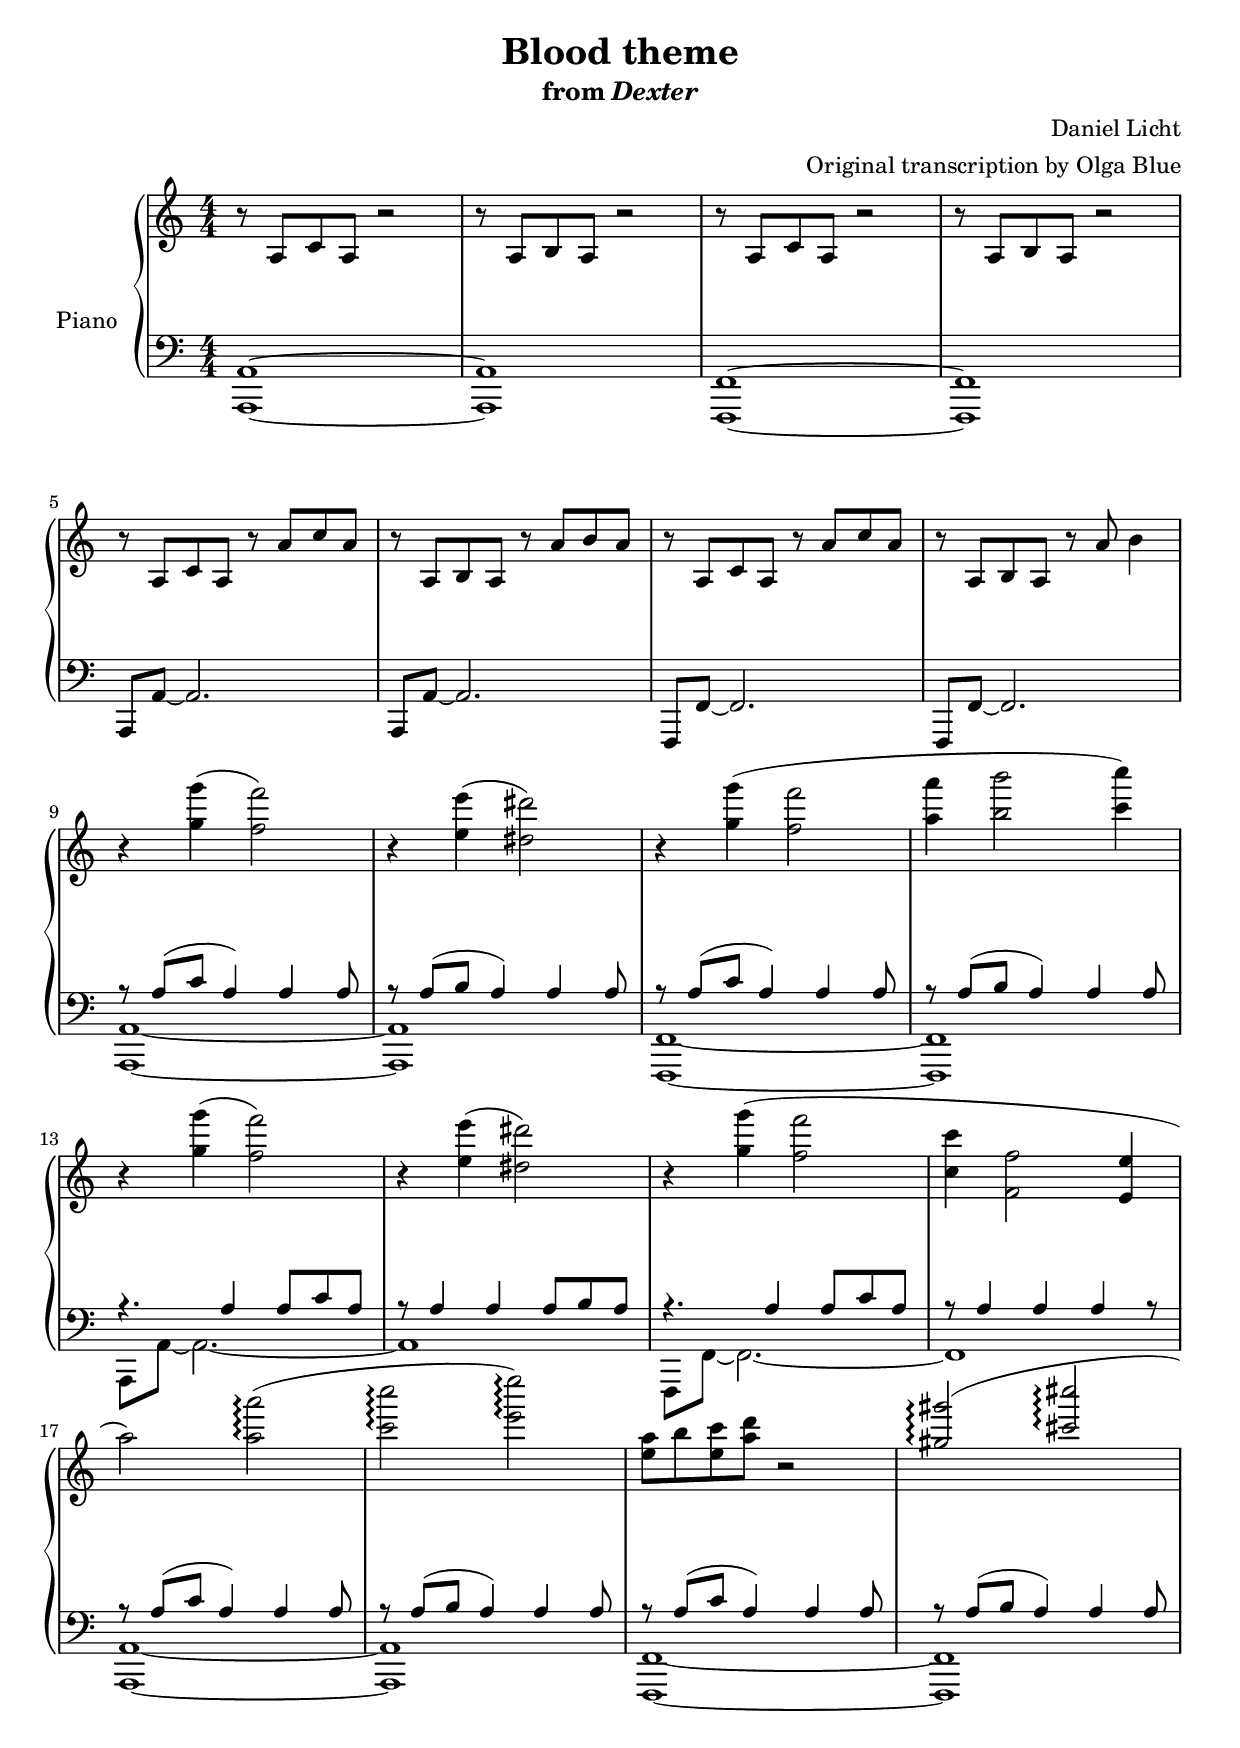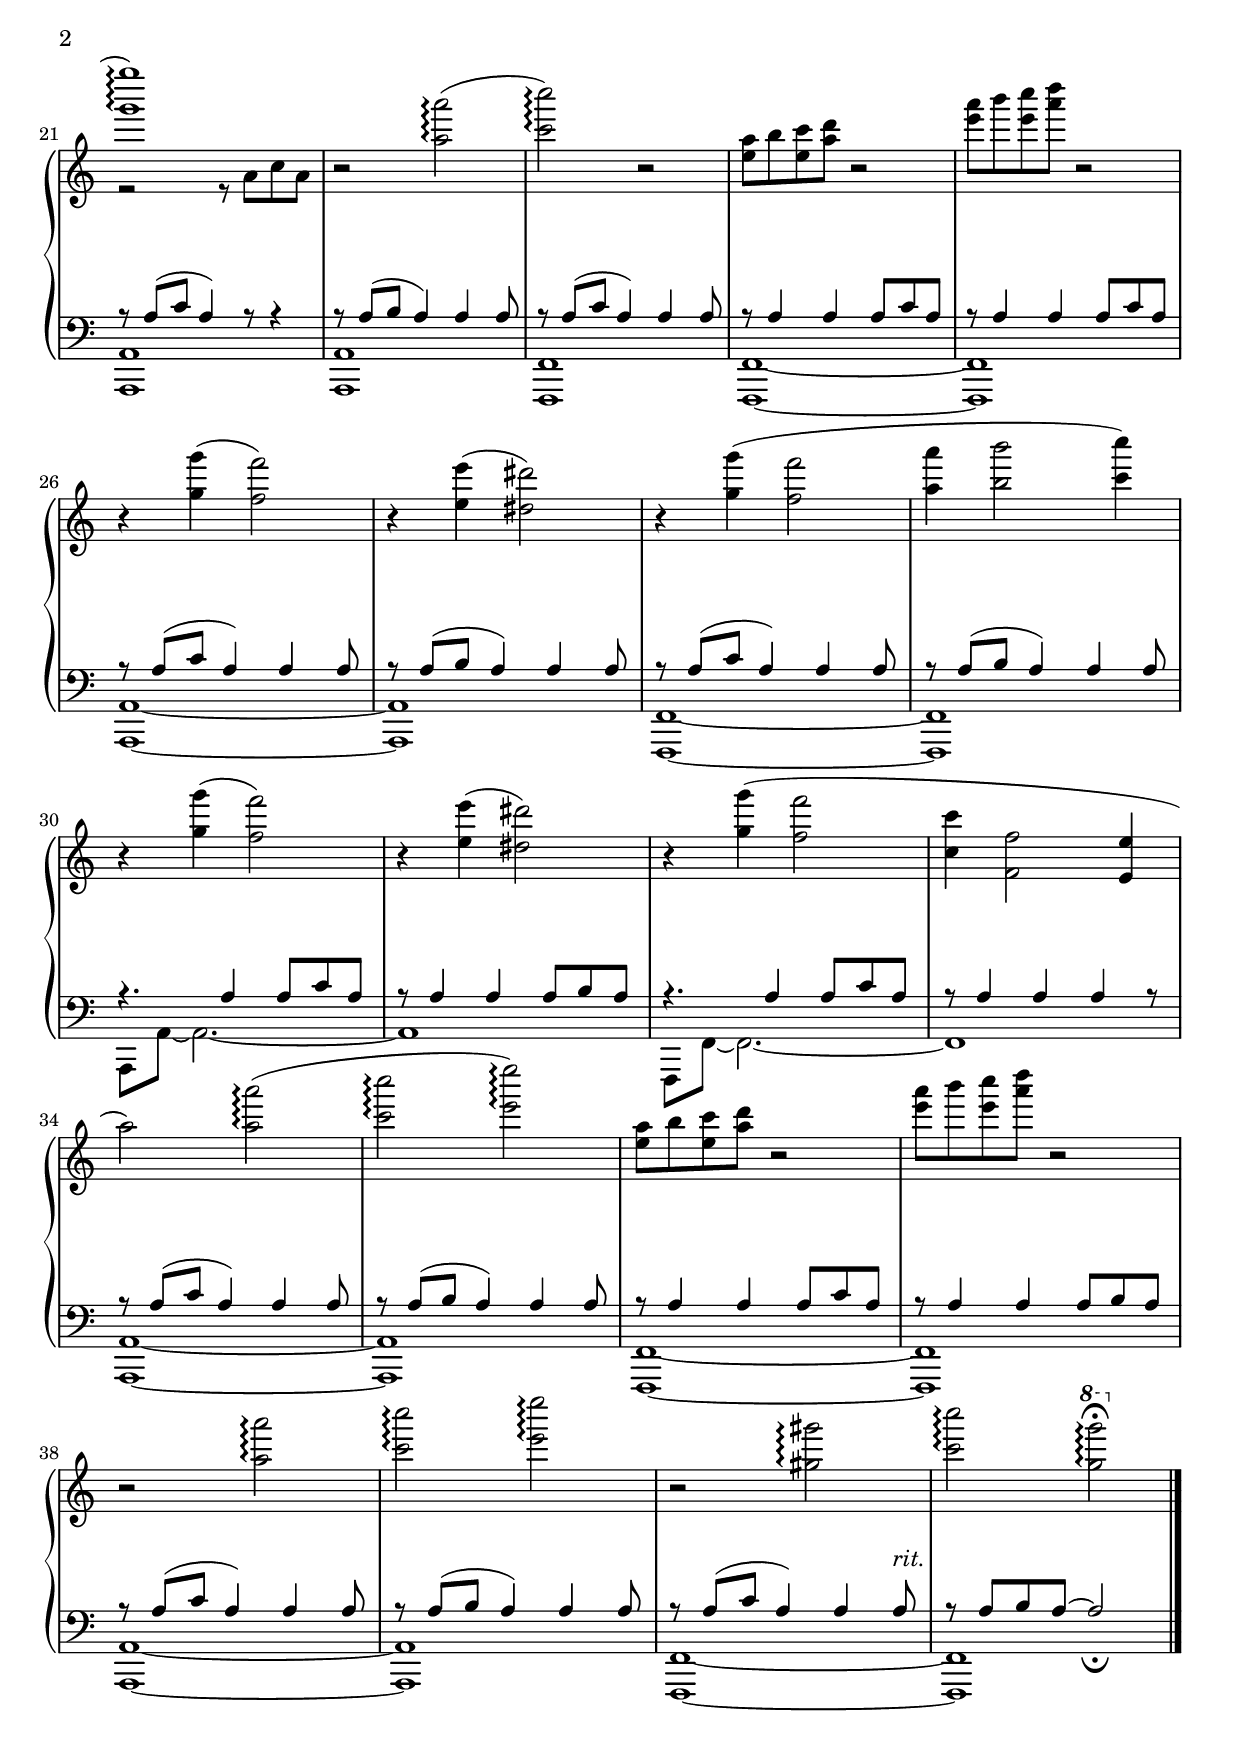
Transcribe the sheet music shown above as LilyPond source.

\version "2.14.2"

\header {
  title = "Blood theme"
  subtitle = \markup { "from" \italic "Dexter" }
  composer = "Daniel Licht"
  arranger = "Original transcription by Olga Blue"
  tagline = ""
}

global = {
  \key c \major
  \time 4/4
  \numericTimeSignature
  s1*4\break
  s1*4\break
  s1*4\break
  s1*4\break
  s1*4\break
  s1*5\break
  s1*4\break
  s1*4\break
  s1*4\break
  s1*4\break\bar "|."
}

upper = \relative c' {
  \clef treble
  r8 a c a r2
  r8 a b a r2
  r8 a c a r2
  r8 a b a r2

  r8 a c a r8 a' c a
  r8 a, b a r8 a' b a
  r8 a, c a r8 a' c a
  r8 a, b a r8 a' b4

  r4 <g' g'>4( <f f'>2)
  r4 <e e'>4( <dis dis'>2)
  r4 <g g'>4( <f f'>2
  <a a'>4 <b b'>2 <c c'>4)

  r4 <g g'>4( <f f'>2)
  r4 <e e'>4( <dis dis'>2)
  r4 <g g'>4( <f f'>2
  <c c'>4 <f, f'>2 <e e'>4

  a'2) <a a'>\arpeggio(
  <c c'>\arpeggio <e e'>\arpeggio)
  <e, a>8 b' <e, c'> <a d> r2

  <<
    {
      <gis gis'>2\arpeggio( <cis cis'>\arpeggio
      <g' g'>1\arpeggio)
    }
  \\
    {
      s1
      r2 r8 a,, c a
    }
  >>
  r2 <a' a'>2\arpeggio(
  <c c'>\arpeggio) r2
  <e, a>8 b' <e, c'> <a d> r2
  <e' a>8 b' <e, c'> <a d> r2

  r4 <g, g'>4( <f f'>2)
  r4 <e e'>4( <dis dis'>2)
  r4 <g g'>4( <f f'>2
  <a a'>4 <b b'>2 <c c'>4)

  r4 <g g'>4( <f f'>2)
  r4 <e e'>4( <dis dis'>2)
  r4 <g g'>4( <f f'>2
  <c c'>4 <f, f'>2 <e e'>4

  a'2) <a a'>\arpeggio(
  <c c'>\arpeggio <e e'>\arpeggio)
  <e, a>8 b' <e, c'> <a d> r2
  <e' a>8 b' <e, c'> <a d> r2

  r2 <a, a'>\arpeggio
  <c c'>\arpeggio <e e'>\arpeggio
  r2 <gis, gis'>\arpeggio
  <c c'>\arpeggio
  \ottava #1
  <g' g'>\arpeggio\fermata
  \ottava #0
}

lower = \relative c {
  \clef bass
  <a a,>1~
  <a a,>
  <f f,>~
  <f f,>

  a,8 a'~ a2.
  a,8 a'~ a2.
  f,8 f'~ f2.
  f,8 f'~ f2.

  <<
    {
      r8 a'( c a4) a a8
      r8 a( b a4) a a8
      r8 a( c a4) a a8
      r8 a( b a4) a a8

      r4. a4 a8 c a
      r8 a4 a a8 b a
      r4. a4 a8 c a
      r8 a4 a a r8

      r8 a( c a4) a a8
      r8 a( b a4) a a8
      r8 a( c a4) a a8
      r8 a( b a4) a a8

      r8 a( c a4) r8 r4
      r8 a( b a4) a a8
      r8 a( c a4) a a8
      r8 a4 a a8 c a
      r8 a4 a a8 c a

      r8 a( c a4) a a8
      r8 a( b a4) a a8
      r8 a( c a4) a a8
      r8 a( b a4) a a8

      r4. a4 a8 c a
      r8 a4 a a8 b a
      r4. a4 a8 c a
      r8 a4 a a r8

      r8 a( c a4) a a8
      r8 a( b a4) a a8
      r8 a4 a a8 c a
      r8 a4 a a8 b a

      r8 a( c a4) a a8
      r8 a( b a4) a a8
      r8 a( c a4) a a8
      r8 a b a~ a2_\fermata
    }
  \\
    {
      <a,, a'>1~
      <a a'>
      <f f'>~
      <f f'>

      a8 a'~ a2.~
      a1
      f,8 f'~ f2.~
      f1

      <a, a'>1~
      <a a'>
      <f f'>~
      <f f'>

      <a a'>
      <a a'>
      <f f'>
      <f f'>~
      <f f'>

      <a a'>~
      <a a'>
      <f f'>~
      <f f'>

      a8 a'~ a2.~
      a1
      f,8 f'~ f2.~
      f1

      <a, a'>~
      <a a'>
      <f f'>~
      <f f'>

      <a a'>~
      <a a'>
      <f f'>~
      <f f'>
    }
  >>
}

dynamics = {
  s1*39\p
  s8*7 s8-"rit."
}

pedal = {
}

chordnames = \chordmode {
}

\include "../template_piano_solo.ly"
